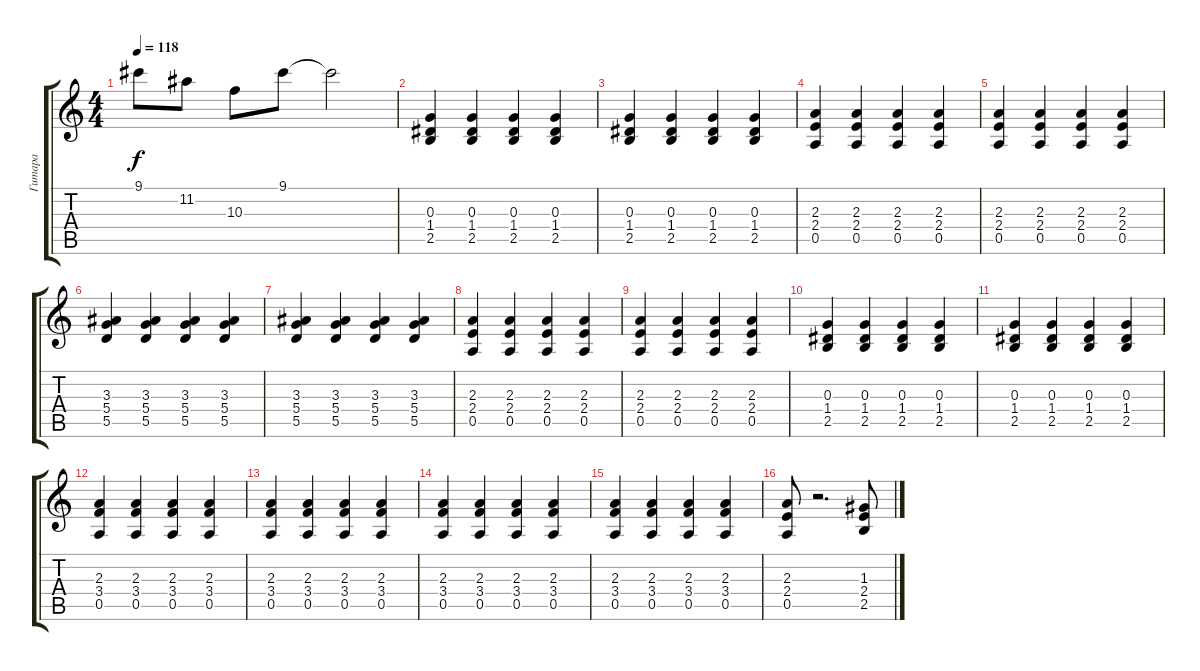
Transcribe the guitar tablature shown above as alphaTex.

\track ("Гитара" "Гитара") {instrument overdrivenguitar}
\staff {score tabs}
\tuning (E4 B3 G3 D3 A2 E2) {hide}
\ts (4 4)
\tempo 118
\clef g2
\ks c
9.1.8{dy f} 11.2.8 10.3.8 9.1.8 9.1{t}.2 |
(0.3 1.4 2.5).4{volume 7} (0.3 1.4 2.5).4 (0.3 1.4 2.5).4 (0.3 1.4 2.5).4 |
(0.3 1.4 2.5).4 (0.3 1.4 2.5).4 (0.3 1.4 2.5).4 (0.3 1.4 2.5).4 |
(2.3 2.4 0.5).4 (2.3 2.4 0.5).4 (2.3 2.4 0.5).4 (2.3 2.4 0.5).4 |
(2.3 2.4 0.5).4 (2.3 2.4 0.5).4 (2.3 2.4 0.5).4 (2.3 2.4 0.5).4 |
(3.3 5.4 5.5).4 (3.3 5.4 5.5).4 (3.3 5.4 5.5).4 (3.3 5.4 5.5).4 |
(3.3 5.4 5.5).4 (3.3 5.4 5.5).4 (3.3 5.4 5.5).4 (3.3 5.4 5.5).4 |
(2.3 2.4 0.5).4 (2.3 2.4 0.5).4 (2.3 2.4 0.5).4 (2.3 2.4 0.5).4 |
(2.3 2.4 0.5).4 (2.3 2.4 0.5).4 (2.3 2.4 0.5).4 (2.3 2.4 0.5).4 |
(0.3 1.4 2.5).4{volume 10} (0.3 1.4 2.5).4 (0.3 1.4 2.5).4 (0.3 1.4 2.5).4 |
(0.3 1.4 2.5).4 (0.3 1.4 2.5).4 (0.3 1.4 2.5).4 (0.3 1.4 2.5).4 |
(2.3 3.4 0.5).4 (2.3 3.4 0.5).4 (2.3 3.4 0.5).4 (2.3 3.4 0.5).4 |
(2.3 3.4 0.5).4 (2.3 3.4 0.5).4 (2.3 3.4 0.5).4 (2.3 3.4 0.5).4 |
(2.3 3.4 0.5).4 (2.3 3.4 0.5).4 (2.3 3.4 0.5).4 (2.3 3.4 0.5).4 |
(2.3 3.4 0.5).4 (2.3 3.4 0.5).4 (2.3 3.4 0.5).4 (2.3 3.4 0.5).4 |
(2.3 2.4 0.5).8 r.2{d} (1.3 2.4 2.5).8
